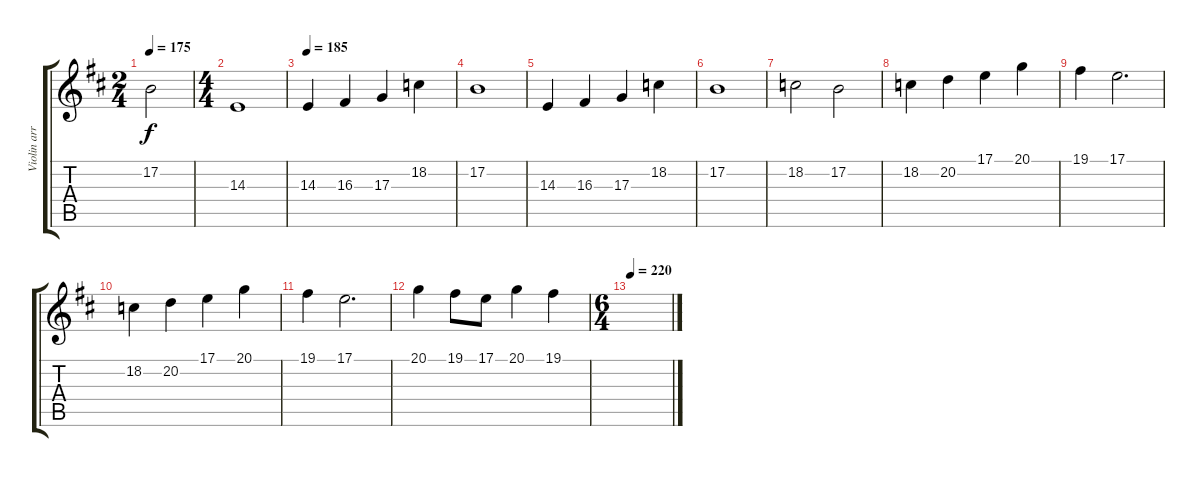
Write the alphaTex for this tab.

\track ("Violin arr. for Guitar" "Violin arr") {instrument violin}
\staff {score tabs}
\tuning (B3 Gb3 D3 A2 E2 B1) {hide}
\ts (2 4)
\tempo 175
\clef g2
\ks bminor
17.2{t}.2{dy f} |
\ts (4 4)
14.3.1 |
\tempo 185
14.3.4 16.3.4 17.3.4 18.2.4 |
17.2.1 |
14.3.4 16.3.4 17.3.4 18.2.4 |
17.2.1 |
18.2.2 17.2.2 |
18.2.4 20.2.4 17.1.4 20.1.4 |
19.1.4 17.1.2{d} |
18.2.4 20.2.4 17.1.4 20.1.4 |
19.1.4 17.1.2{d} |
20.1.4 19.1.8 17.1.8 20.1.4 19.1.4 |
\ts (6 4)
\tempo 220
